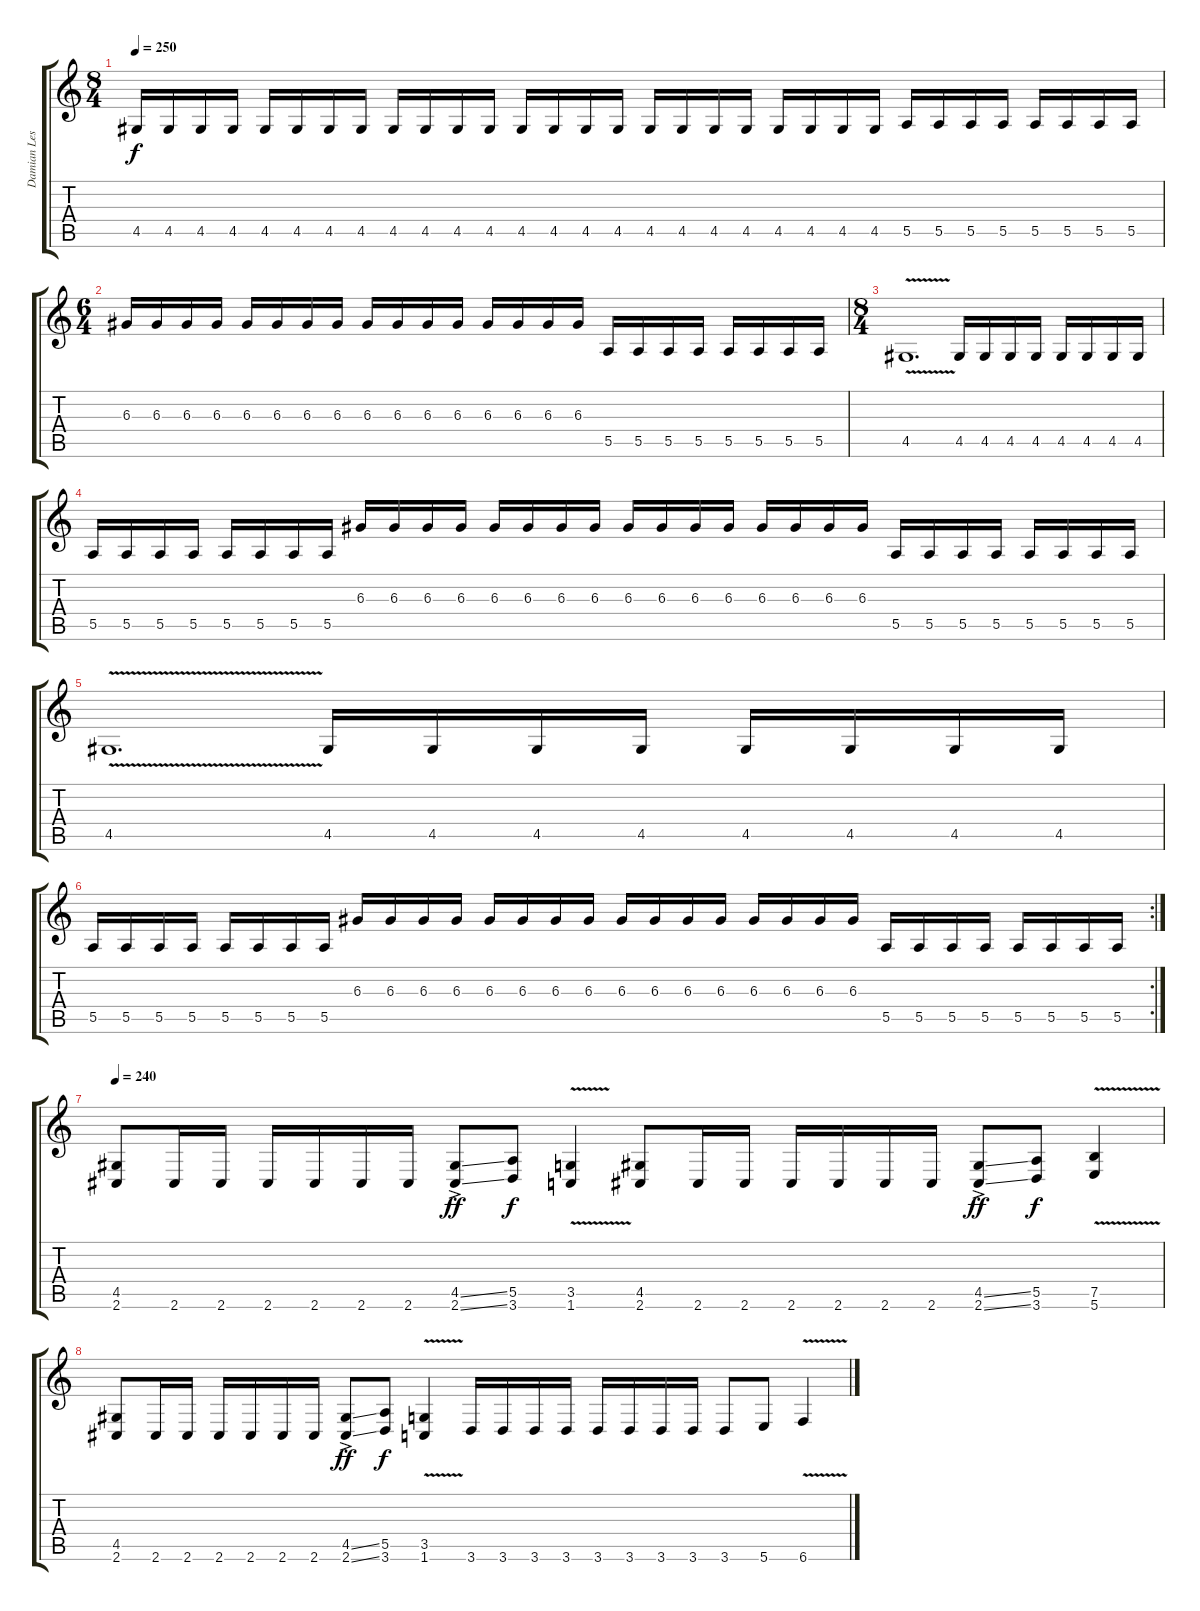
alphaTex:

\track ("Damian Leski" "Damian Les") {instrument distortionguitar}
\staff {score tabs}
\tuning (B3 Gb3 D3 A2 E2 B1) {hide}
\ts (8 4)
\tempo 250
\clef g2
\ks c
4.5.16{dy f} 4.5.16 4.5.16 4.5.16 4.5.16 4.5.16 4.5.16 4.5.16 4.5.16 4.5.16 4.5.16 4.5.16 4.5.16 4.5.16 4.5.16 4.5.16 4.5.16 4.5.16 4.5.16 4.5.16 4.5.16 4.5.16 4.5.16 4.5.16 5.5.16 5.5.16 5.5.16 5.5.16 5.5.16 5.5.16 5.5.16 5.5.16 |
\ts (6 4)
6.3.16 6.3.16 6.3.16 6.3.16 6.3.16 6.3.16 6.3.16 6.3.16 6.3.16 6.3.16 6.3.16 6.3.16 6.3.16 6.3.16 6.3.16 6.3.16 5.5.16 5.5.16 5.5.16 5.5.16 5.5.16 5.5.16 5.5.16 5.5.16 |
\ts (8 4)
4.5{v}.1{d} 4.5.16 4.5.16 4.5.16 4.5.16 4.5.16 4.5.16 4.5.16 4.5.16 |
5.5.16 5.5.16 5.5.16 5.5.16 5.5.16 5.5.16 5.5.16 5.5.16 6.3.16 6.3.16 6.3.16 6.3.16 6.3.16 6.3.16 6.3.16 6.3.16 6.3.16 6.3.16 6.3.16 6.3.16 6.3.16 6.3.16 6.3.16 6.3.16 5.5.16 5.5.16 5.5.16 5.5.16 5.5.16 5.5.16 5.5.16 5.5.16 |
4.5{v}.1{d} 4.5.16 4.5.16 4.5.16 4.5.16 4.5.16 4.5.16 4.5.16 4.5.16 |
\rc 2
5.5.16 5.5.16 5.5.16 5.5.16 5.5.16 5.5.16 5.5.16 5.5.16 6.3.16 6.3.16 6.3.16 6.3.16 6.3.16 6.3.16 6.3.16 6.3.16 6.3.16 6.3.16 6.3.16 6.3.16 6.3.16 6.3.16 6.3.16 6.3.16 5.5.16 5.5.16 5.5.16 5.5.16 5.5.16 5.5.16 5.5.16 5.5.16 |
\tempo 240
(4.5 2.6).8 2.6.16 2.6.16 2.6.16 2.6.16 2.6.16 2.6.16 (4.5{ss ac} 2.6{ss ac}).8{dy ff} (5.5 3.6).8{dy f} (3.5{v} 1.6{v}).4 (4.5 2.6).8 2.6.16 2.6.16 2.6.16 2.6.16 2.6.16 2.6.16 (4.5{ss ac} 2.6{ss ac}).8{dy ff} (5.5 3.6).8{dy f} (7.5{v} 5.6{v}).4 |
(4.5 2.6).8 2.6.16 2.6.16 2.6.16 2.6.16 2.6.16 2.6.16 (4.5{ss ac} 2.6{ss ac}).8{dy ff} (5.5 3.6).8{dy f} (3.5{v} 1.6{v}).4 3.6.16 3.6.16 3.6.16 3.6.16 3.6.16 3.6.16 3.6.16 3.6.16 3.6.8 5.6.8 6.6{v}.4
